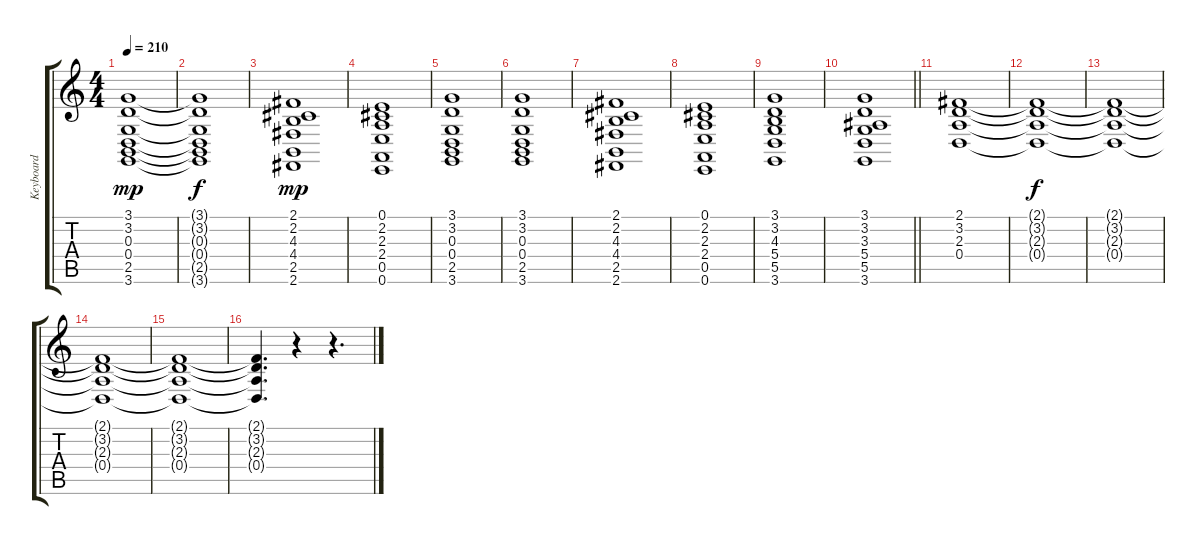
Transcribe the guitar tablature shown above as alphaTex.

\track ("Keyboard" "Keyboard") {instrument churchorgan}
\staff {score tabs}
\tuning (E4 B3 G3 D3 A2 E2) {hide}
\ts (4 4)
\tempo 210
\clef g2
\ks c
(3.1 3.2 0.3 0.4 2.5 3.6).1{dy mp} |
(3.1{t} 3.2{t} 0.3{t} 0.4{t} 2.5{t} 3.6{t}).1{dy f} |
(2.1 2.2 4.3 4.4 2.5 2.6).1{dy mp} |
(0.1 2.2 2.3 2.4 0.5 0.6).1 |
(3.1 3.2 0.3 0.4 2.5 3.6).1 |
(3.1 3.2 0.3 0.4 2.5 3.6).1 |
(2.1 2.2 4.3 4.4 2.5 2.6).1 |
(0.1 2.2 2.3 2.4 0.5 0.6).1 |
(3.1 3.2 4.3 5.4 5.5 3.6).1 |
\barLineRight lightlight
(3.1 3.2 3.3 5.4 5.5 3.6).1 |
(2.1 3.2 2.3 0.4).1 |
(2.1{t} 3.2{t} 2.3{t} 0.4{t}).1{dy f} |
(2.1{t} 3.2{t} 2.3{t} 0.4{t}).1 |
(2.1{t} 3.2{t} 2.3{t} 0.4{t}).1 |
(2.1{t} 3.2{t} 2.3{t} 0.4{t}).1 |
(2.1{t} 3.2{t} 2.3{t} 0.4{t}).4{d} r.4 r.4{d}
